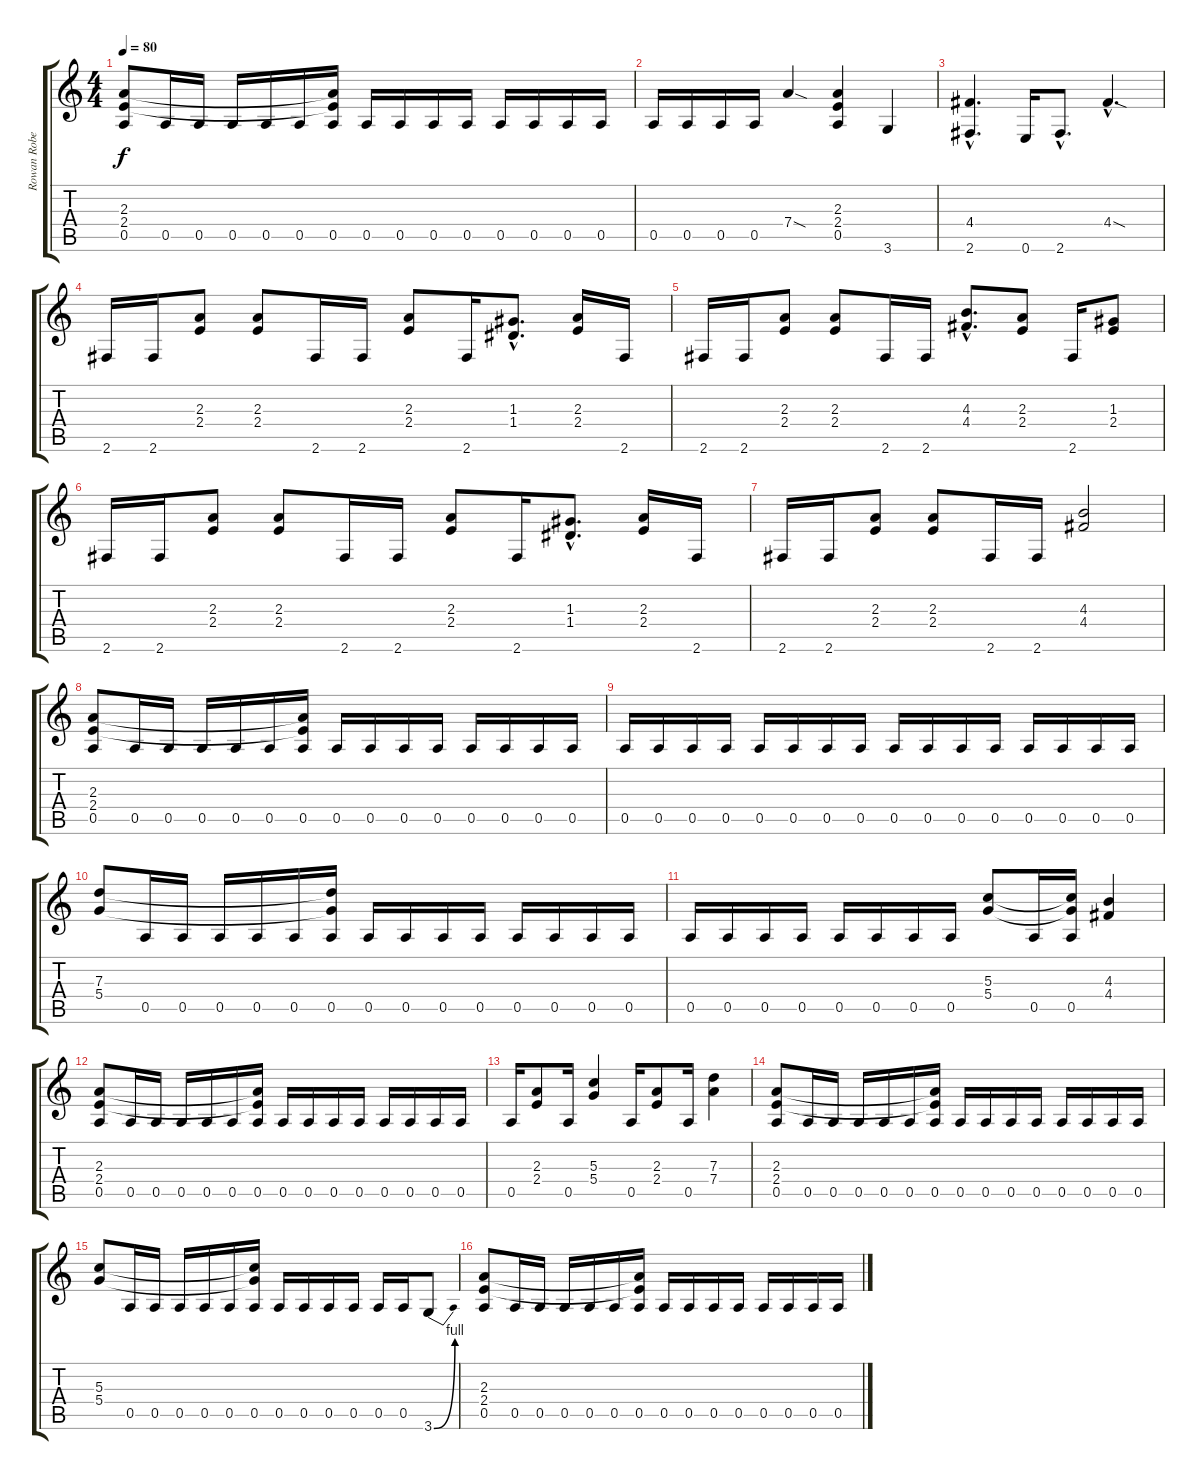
\track ("Rowan Robertson" "Rowan Robe") {instrument distortionguitar}
\staff {score tabs}
\tuning (E4 B3 G3 D3 A2 E2) {hide}
\ts (4 4)
\tempo 80
\clef g2
\ks c
(2.3 2.4 0.5).8{dy f} 0.5.16 0.5.16 0.5.16 0.5.16 0.5.16 (2.3{t} 2.4{t} 0.5).16 0.5.16 0.5.16 0.5.16 0.5.16 0.5.16 0.5.16 0.5.16 0.5.16 |
0.5.16 0.5.16 0.5.16 0.5.16 7.4{sod}.4 (2.3 2.4 0.5).4 3.6.4 |
(4.4{hac} 2.6{hac}).4{d} 0.6.16 2.6{hac}.8{d} 4.4{sod hac}.4{d} |
2.6.16 2.6.16 (2.3 2.4).8 (2.3 2.4).8 2.6.16 2.6.16 (2.3 2.4).8 2.6.16 (1.3{hac} 1.4{hac}).8{d} (2.3 2.4).16 2.6.16 |
2.6.16 2.6.16 (2.3 2.4).8 (2.3 2.4).8 2.6.16 2.6.16 (4.3{hac} 4.4{hac}).8{d} (2.3 2.4).8 2.6.16 (1.3 2.4).8 |
2.6.16 2.6.16 (2.3 2.4).8 (2.3 2.4).8 2.6.16 2.6.16 (2.3 2.4).8 2.6.16 (1.3{hac} 1.4{hac}).8{d} (2.3 2.4).16 2.6.16 |
2.6.16 2.6.16 (2.3 2.4).8 (2.3 2.4).8 2.6.16 2.6.16 (4.3 4.4).2 |
(2.3 2.4 0.5).8 0.5.16 0.5.16 0.5.16 0.5.16 0.5.16 (2.3{t} 2.4{t} 0.5).16 0.5.16 0.5.16 0.5.16 0.5.16 0.5.16 0.5.16 0.5.16 0.5.16 |
0.5.16 0.5.16 0.5.16 0.5.16 0.5.16 0.5.16 0.5.16 0.5.16 0.5.16 0.5.16 0.5.16 0.5.16 0.5.16 0.5.16 0.5.16 0.5.16 |
(7.3 5.4).8 0.5.16 0.5.16 0.5.16 0.5.16 0.5.16 (7.3{t} 5.4{t} 0.5).16 0.5.16 0.5.16 0.5.16 0.5.16 0.5.16 0.5.16 0.5.16 0.5.16 |
0.5.16 0.5.16 0.5.16 0.5.16 0.5.16 0.5.16 0.5.16 0.5.16 (5.3 5.4).8 0.5.16 (5.3{t} 5.4{t} 0.5).16 (4.3 4.4).4 |
(2.3 2.4 0.5).8 0.5.16 0.5.16 0.5.16 0.5.16 0.5.16 (2.3{t} 2.4{t} 0.5).16 0.5.16 0.5.16 0.5.16 0.5.16 0.5.16 0.5.16 0.5.16 0.5.16 |
0.5.16 (2.3 2.4).8 0.5.16 (5.3 5.4).4 0.5.16 (2.3 2.4).8 0.5.16 (7.3 7.4).4 |
(2.3 2.4 0.5).8 0.5.16 0.5.16 0.5.16 0.5.16 0.5.16 (2.3{t} 2.4{t} 0.5).16 0.5.16 0.5.16 0.5.16 0.5.16 0.5.16 0.5.16 0.5.16 0.5.16 |
(5.3 5.4).8 0.5.16 0.5.16 0.5.16 0.5.16 0.5.16 (5.3{t} 5.4{t} 0.5).16 0.5.16 0.5.16 0.5.16 0.5.16 0.5.16 0.5.16 3.6{be (bend 0 0 60 4)}.8 |
(2.3 2.4 0.5).8 0.5.16 0.5.16 0.5.16 0.5.16 0.5.16 (2.3{t} 2.4{t} 0.5).16 0.5.16 0.5.16 0.5.16 0.5.16 0.5.16 0.5.16 0.5.16 0.5.16
